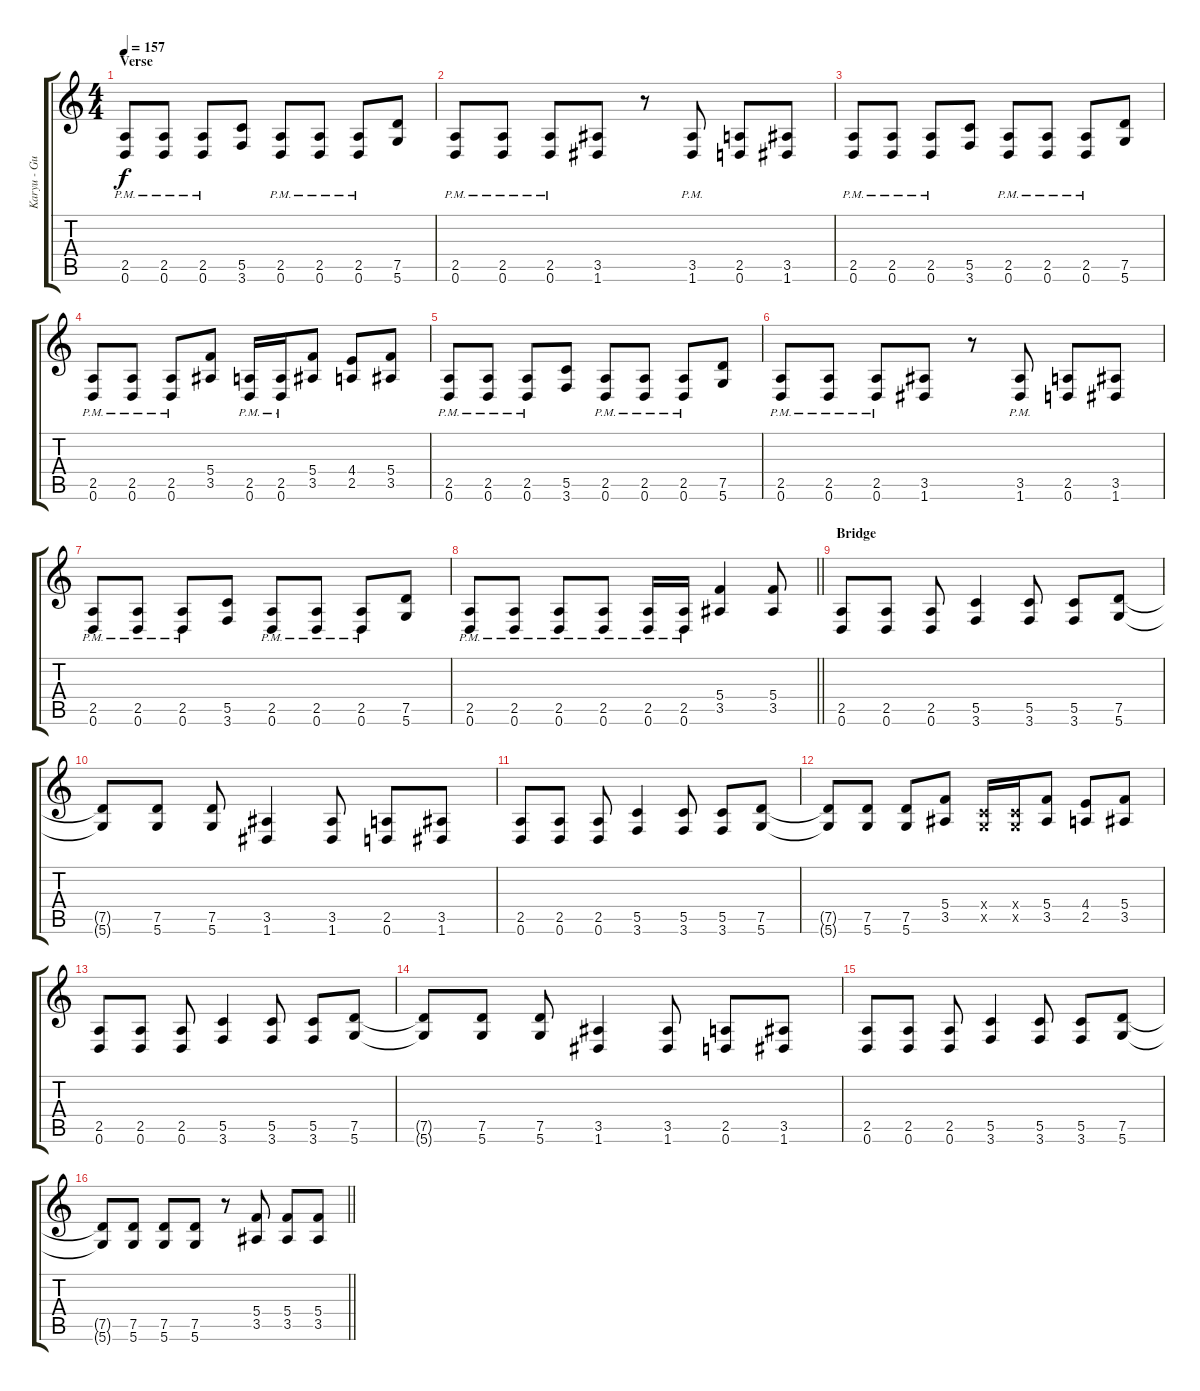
\track ("Karyu - Guitar 2" "Karyu - Gu") {instrument overdrivenguitar}
\staff {score tabs}
\tuning (D4 A3 F3 C3 G2 D2) {hide}
\ts (4 4)
\section ("" "Verse")
\tempo 157
\clef g2
\ks c
(2.5{pm} 0.6{pm}).8{dy f} (2.5{pm} 0.6{pm}).8 (2.5{pm} 0.6{pm}).8 (5.5 3.6).8 (2.5{pm} 0.6{pm}).8 (2.5{pm} 0.6{pm}).8 (2.5{pm} 0.6{pm}).8 (7.5 5.6).8 |
(2.5{pm} 0.6{pm}).8 (2.5{pm} 0.6{pm}).8 (2.5{pm} 0.6{pm}).8 (3.5 1.6).8 r.8 (3.5{pm} 1.6{pm}).8 (2.5 0.6).8 (3.5 1.6).8 |
(2.5{pm} 0.6{pm}).8 (2.5{pm} 0.6{pm}).8 (2.5{pm} 0.6{pm}).8 (5.5 3.6).8 (2.5{pm} 0.6{pm}).8 (2.5{pm} 0.6{pm}).8 (2.5{pm} 0.6{pm}).8 (7.5 5.6).8 |
(2.5{pm} 0.6{pm}).8 (2.5{pm} 0.6{pm}).8 (2.5{pm} 0.6{pm}).8 (5.4 3.5).8 (2.5{pm} 0.6{pm}).16 (2.5{pm} 0.6{pm}).16 (5.4 3.5).8 (4.4 2.5).8 (5.4 3.5).8 |
(2.5{pm} 0.6{pm}).8 (2.5{pm} 0.6{pm}).8 (2.5{pm} 0.6{pm}).8 (5.5 3.6).8 (2.5{pm} 0.6{pm}).8 (2.5{pm} 0.6{pm}).8 (2.5{pm} 0.6{pm}).8 (7.5 5.6).8 |
(2.5{pm} 0.6{pm}).8 (2.5{pm} 0.6{pm}).8 (2.5{pm} 0.6{pm}).8 (3.5 1.6).8 r.8 (3.5{pm} 1.6{pm}).8 (2.5 0.6).8 (3.5 1.6).8 |
(2.5{pm} 0.6{pm}).8 (2.5{pm} 0.6{pm}).8 (2.5{pm} 0.6{pm}).8 (5.5 3.6).8 (2.5{pm} 0.6{pm}).8 (2.5{pm} 0.6{pm}).8 (2.5{pm} 0.6{pm}).8 (7.5 5.6).8 |
\barLineRight lightlight
(2.5{pm} 0.6{pm}).8 (2.5{pm} 0.6{pm}).8 (2.5{pm} 0.6{pm}).8 (2.5{pm} 0.6{pm}).8 (2.5{pm} 0.6{pm}).16 (2.5{pm} 0.6{pm}).16 (5.4 3.5).4 (5.4 3.5).8 |
\section ("" "Bridge")
(2.5 0.6).8 (2.5 0.6).8 (2.5 0.6).8 (5.5 3.6).4 (5.5 3.6).8 (5.5 3.6).8 (7.5 5.6).8 |
(7.5{t} 5.6{t}).8 (7.5 5.6).8 (7.5 5.6).8 (3.5 1.6).4 (3.5 1.6).8 (2.5 0.6).8 (3.5 1.6).8 |
(2.5 0.6).8 (2.5 0.6).8 (2.5 0.6).8 (5.5 3.6).4 (5.5 3.6).8 (5.5 3.6).8 (7.5 5.6).8 |
(7.5{t} 5.6{t}).8 (7.5 5.6).8 (7.5 5.6).8 (5.4 3.5).8 (0.4{x} 0.5{x}).16 (0.4{x} 0.5{x}).16 (5.4 3.5).8 (4.4 2.5).8 (5.4 3.5).8 |
(2.5 0.6).8 (2.5 0.6).8 (2.5 0.6).8 (5.5 3.6).4 (5.5 3.6).8 (5.5 3.6).8 (7.5 5.6).8 |
(7.5{t} 5.6{t}).8 (7.5 5.6).8 (7.5 5.6).8 (3.5 1.6).4 (3.5 1.6).8 (2.5 0.6).8 (3.5 1.6).8 |
(2.5 0.6).8 (2.5 0.6).8 (2.5 0.6).8 (5.5 3.6).4 (5.5 3.6).8 (5.5 3.6).8 (7.5 5.6).8 |
\barLineRight lightlight
(7.5{t} 5.6{t}).8 (7.5 5.6).8 (7.5 5.6).8 (7.5 5.6).8 r.8 (5.4 3.5).8 (5.4 3.5).8 (5.4 3.5).8
